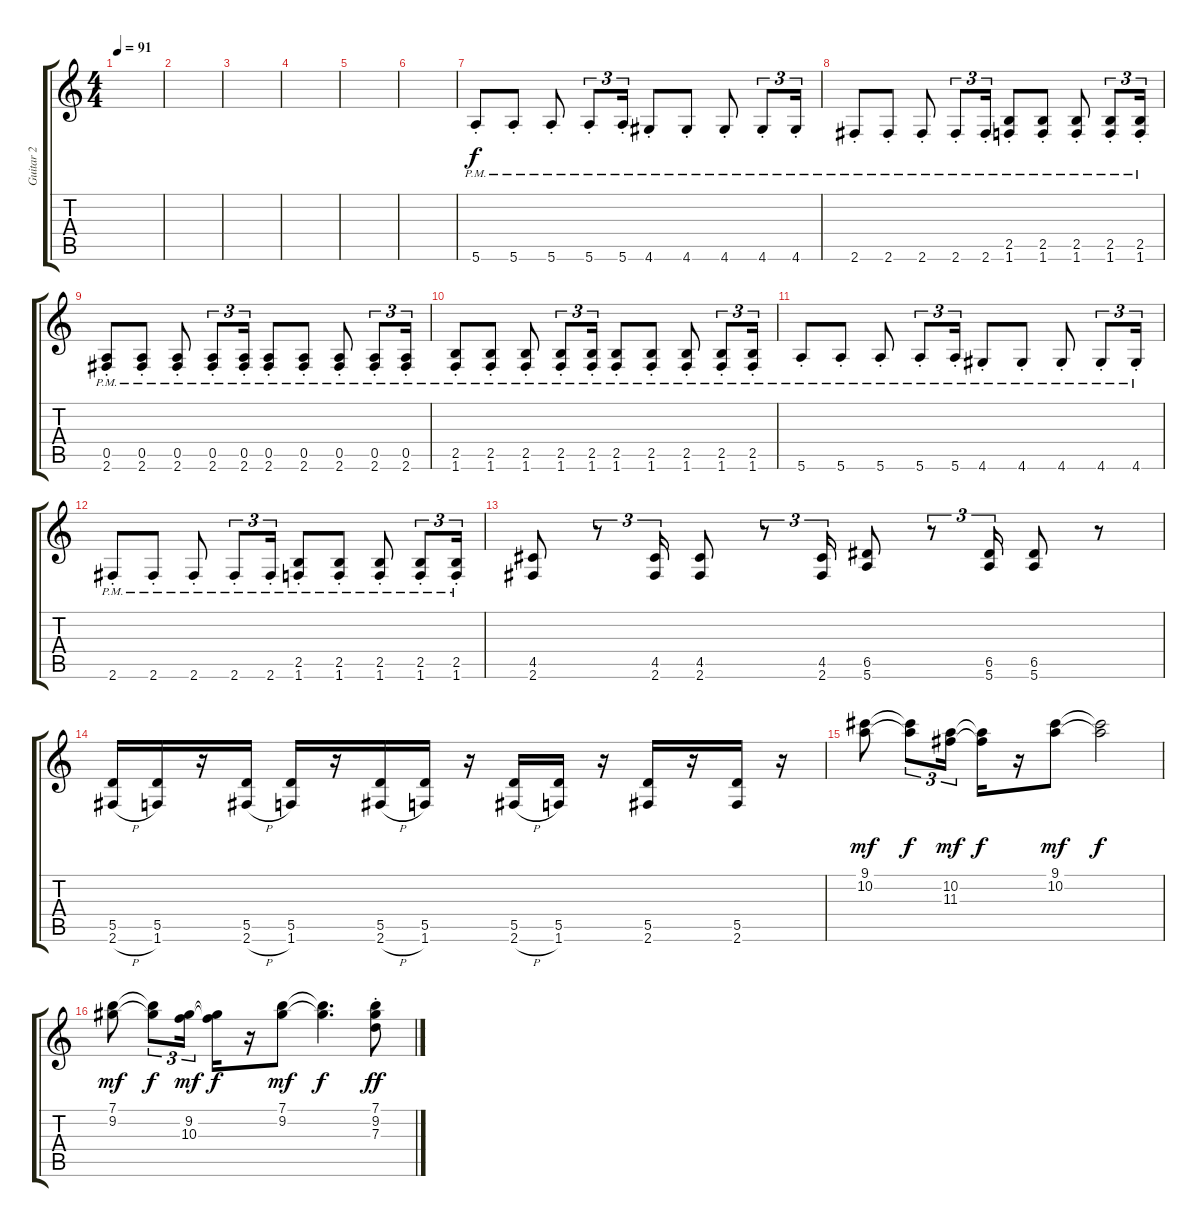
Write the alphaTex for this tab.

\track ("Guitar 2" "Guitar 2") {instrument distortionguitar}
\staff {score tabs}
\tuning (E4 B3 G3 D3 A2 E2) {hide}
\ts (4 4)
\tempo 91
\clef g2
\ks c
|
|
|
|
|
|
5.6{pm st}.8 5.6{pm st}.8 5.6{pm st}.8 5.6{pm st}.8{tu (3 2)} 5.6{pm st}.16{tu (3 2)} 4.6{pm st}.8 4.6{pm st}.8 4.6{pm st}.8 4.6{pm st}.8{tu (3 2)} 4.6{pm st}.16{tu (3 2)} |
2.6{pm st}.8 2.6{pm st}.8 2.6{pm st}.8 2.6{pm st}.8{tu (3 2)} 2.6{pm st}.16{tu (3 2)} (2.5{pm} 1.6{pm st}).8 (2.5{pm} 1.6{pm st}).8 (2.5{pm} 1.6{pm st}).8 (2.5{pm} 1.6{pm st}).8{tu (3 2)} (2.5{pm} 1.6{pm st}).16{tu (3 2)} |
(0.5{pm} 2.6{pm st}).8 (0.5{pm} 2.6{pm st}).8 (0.5{pm} 2.6{pm st}).8 (0.5{pm} 2.6{pm st}).8{tu (3 2)} (0.5{pm} 2.6{pm st}).16{tu (3 2)} (0.5{pm} 2.6{pm st}).8 (0.5{pm} 2.6{pm st}).8 (0.5{pm} 2.6{pm st}).8 (0.5{pm} 2.6{pm st}).8{tu (3 2)} (0.5{pm} 2.6{pm st}).16{tu (3 2)} |
(2.5{pm st} 1.6{pm st}).8 (2.5{pm st} 1.6{pm st}).8 (2.5{pm st} 1.6{pm st}).8 (2.5{pm st} 1.6{pm st}).8{tu (3 2)} (2.5{pm st} 1.6{pm st}).16{tu (3 2)} (2.5{pm st} 1.6{pm st}).8 (2.5{pm st} 1.6{pm st}).8 (2.5{pm st} 1.6{pm st}).8 (2.5{pm st} 1.6{pm st}).8{tu (3 2)} (2.5{pm st} 1.6{pm st}).16{tu (3 2)} |
5.6{pm st}.8 5.6{pm st}.8 5.6{pm st}.8 5.6{pm st}.8{tu (3 2)} 5.6{pm st}.16{tu (3 2)} 4.6{pm st}.8 4.6{pm st}.8 4.6{pm st}.8 4.6{pm st}.8{tu (3 2)} 4.6{pm st}.16{tu (3 2)} |
2.6{pm st}.8 2.6{pm st}.8 2.6{pm st}.8 2.6{pm st}.8{tu (3 2)} 2.6{pm st}.16{tu (3 2)} (2.5{pm} 1.6{pm st}).8 (2.5{pm} 1.6{pm st}).8 (2.5{pm} 1.6{pm st}).8 (2.5{pm} 1.6{pm st}).8{tu (3 2)} (2.5{pm} 1.6{pm st}).16{tu (3 2)} |
(4.5 2.6).8 r.8{tu (3 2)} (4.5 2.6).16{tu (3 2)} (4.5 2.6).8 r.8{tu (3 2)} (4.5 2.6).16{tu (3 2)} (6.5 5.6).8 r.8{tu (3 2)} (6.5 5.6).16{tu (3 2)} (6.5 5.6).8 r.8 |
(5.5 2.6{h}).16 (5.5 1.6).16 r.16 (5.5 2.6{h}).16 (5.5 1.6).16 r.16 (5.5 2.6{h}).16 (5.5 1.6).16 r.16 (5.5 2.6{h}).16 (5.5 1.6).16 r.16 (5.5 2.6).16 r.16 (5.5 2.6).16 r.16 |
(9.1 10.2).8{dy mf volume 8 balance 12 instrument electricguitarjazz} (9.1{t} 10.2{t}).8{tu (3 2) dy f} (10.2 11.3).16{tu (3 2) dy mf} (10.2{t} 11.3{t}).16{dy f} r.16 (9.1 10.2).8{dy mf} (9.1{t} 10.2{t}).2{dy f} |
(7.1 9.2).8{dy mf} (7.1{t} 9.2{t}).8{tu (3 2) dy f} (9.2 10.3).16{tu (3 2) dy mf} (9.2{t} 10.3{t}).16{dy f} r.16 (7.1 9.2).8{dy mf} (7.1{t} 9.2{t}).4{d dy f} (7.1{st} 9.2{st} 7.3{st}).8{dy ff}
